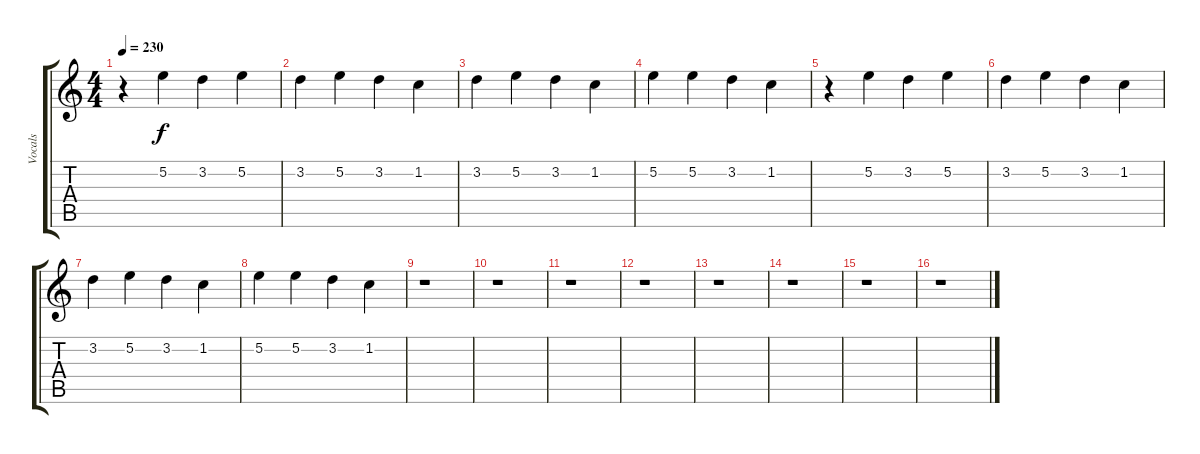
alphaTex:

\track ("Vocals" "Vocals") {instrument overdrivenguitar}
\staff {score tabs}
\tuning (E4 B3 G3 D3 A2 E2) {hide}
\ts (4 4)
\tempo 230
\clef g2
\ks c
r.4{dy f} 5.2.4 3.2.4 5.2.4 |
3.2.4 5.2.4 3.2.4 1.2.4 |
3.2.4 5.2.4 3.2.4 1.2.4 |
5.2.4 5.2.4 3.2.4 1.2.4 |
r.4 5.2.4 3.2.4 5.2.4 |
3.2.4 5.2.4 3.2.4 1.2.4 |
3.2.4 5.2.4 3.2.4 1.2.4 |
5.2.4 5.2.4 3.2.4 1.2.4 |
r.1 |
r.1 |
r.1 |
r.1 |
r.1 |
r.1 |
r.1 |
r.1
